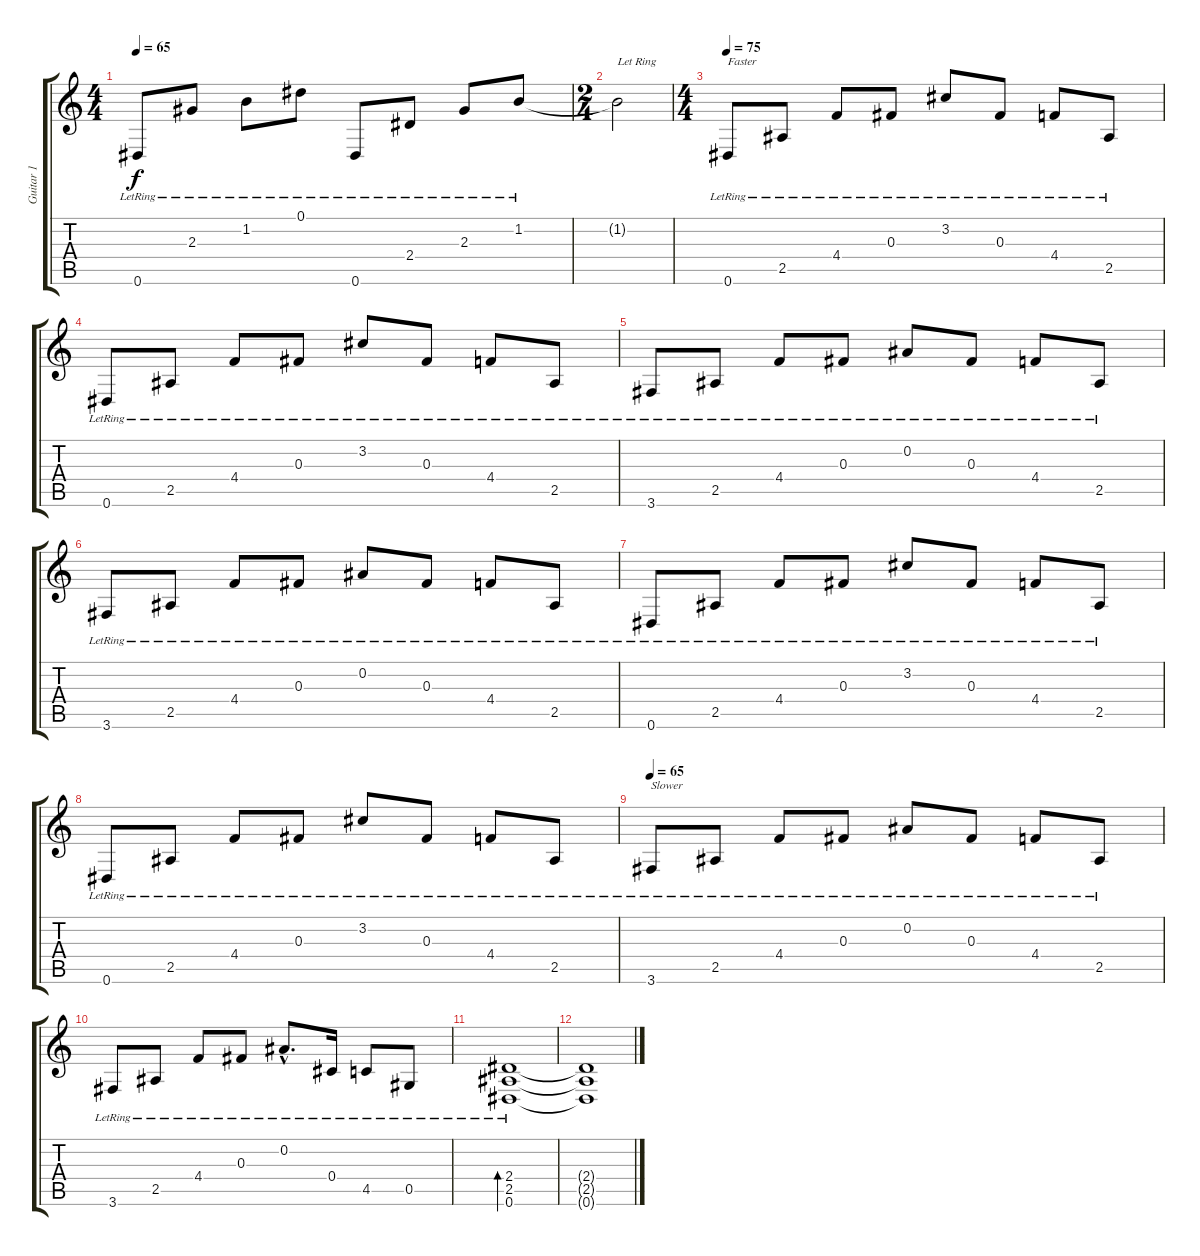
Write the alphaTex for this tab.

\track ("Guitar 1" "Guitar 1") {instrument acousticguitarsteel}
\staff {score tabs}
\tuning (Eb4 Bb3 Gb3 Db3 Ab2 Eb2) {hide}
\ts (4 4)
\tempo 65
\clef g2
\ks c
0.6{lr}.8{dy f} 2.3{lr}.8 1.2{lr}.8 0.1{lr}.8 0.6{lr}.8 2.4{lr}.8 2.3{lr}.8 1.2{lr}.8 |
\ts (2 4)
1.2{t}.2{txt "Let Ring"} |
\ts (4 4)
\tempo 75
0.6{lr}.8{txt "Faster"} 2.5{lr}.8 4.4{lr}.8 0.3{lr}.8 3.2{lr}.8 0.3{lr}.8 4.4{lr}.8 2.5{lr}.8 |
0.6{lr}.8 2.5{lr}.8 4.4{lr}.8 0.3{lr}.8 3.2{lr}.8 0.3{lr}.8 4.4{lr}.8 2.5{lr}.8 |
3.6{lr}.8 2.5{lr}.8 4.4{lr}.8 0.3{lr}.8 0.2{lr}.8 0.3{lr}.8 4.4{lr}.8 2.5{lr}.8 |
3.6{lr}.8 2.5{lr}.8 4.4{lr}.8 0.3{lr}.8 0.2{lr}.8 0.3{lr}.8 4.4{lr}.8 2.5{lr}.8 |
0.6{lr}.8 2.5{lr}.8 4.4{lr}.8 0.3{lr}.8 3.2{lr}.8 0.3{lr}.8 4.4{lr}.8 2.5{lr}.8 |
0.6{lr}.8 2.5{lr}.8 4.4{lr}.8 0.3{lr}.8 3.2{lr}.8 0.3{lr}.8 4.4{lr}.8 2.5{lr}.8 |
\tempo 65
3.6{lr}.8{txt "Slower"} 2.5{lr}.8 4.4{lr}.8 0.3{lr}.8 0.2{lr}.8 0.3{lr}.8 4.4{lr}.8 2.5{lr}.8 |
3.6{lr}.8 2.5{lr}.8 4.4{lr}.8 0.3{lr}.8 0.2{hac lr}.8{d} 0.4{lr}.16 4.5{lr}.8 0.5{lr}.8 |
(2.4{lr} 2.5{lr} 0.6{lr}).1{bd 60} |
(2.4{t} 2.5{t} 0.6{t}).1
